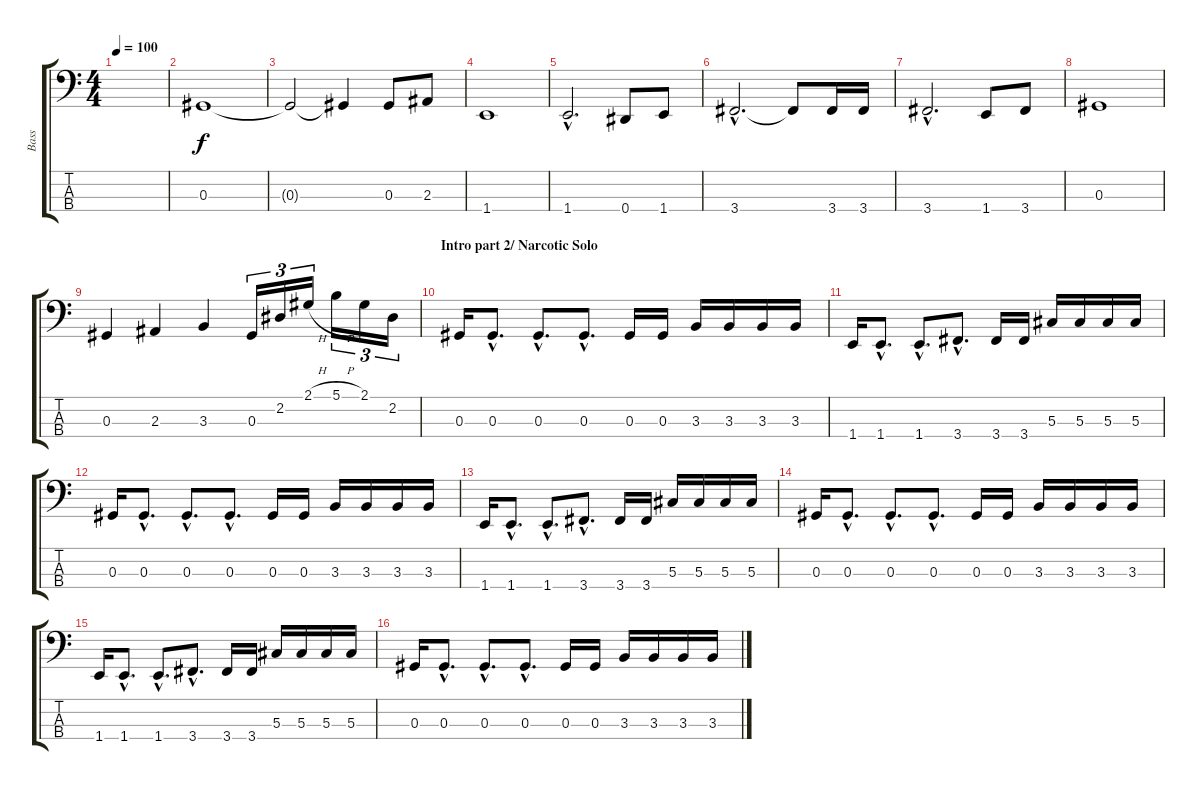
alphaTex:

\track ("Bass" "Bass") {instrument electricbassfinger}
\staff {score tabs}
\tuning (Gb2 Db2 Ab1 Eb1) {hide}
\ts (4 4)
\tempo 100
\clef f4
\ks c
|
0.3.1 |
0.3{t}.2 0.3{t}.4 0.3.8 2.3.8 |
1.4.1 |
1.4{hac}.2{d} 0.4.8 1.4.8 |
3.4{hac}.2{d} 3.4{t}.8 3.4.16 3.4.16 |
3.4{hac}.2{d} 1.4.8 3.4.8 |
0.3.1 |
0.3.4 2.3.4 3.3.4 0.3.16{tu (3 2)} 2.2.16{tu (3 2)} 2.1{h}.16{tu (3 2)} 5.1{h}.16{tu (3 2)} 2.1.16{tu (3 2)} 2.2.16{tu (3 2)} |
\section ("" "Intro part 2/ Narcotic Solo")
0.3.16 0.3{hac}.8{d} 0.3{hac}.8{d} 0.3{hac}.8{d} 0.3.16 0.3.16 3.3.16 3.3.16 3.3.16 3.3.16 |
1.4.16 1.4{hac}.8{d} 1.4{hac}.8{d} 3.4{hac}.8{d} 3.4.16 3.4.16 5.3.16 5.3.16 5.3.16 5.3.16 |
0.3.16 0.3{hac}.8{d} 0.3{hac}.8{d} 0.3{hac}.8{d} 0.3.16 0.3.16 3.3.16 3.3.16 3.3.16 3.3.16 |
1.4.16 1.4{hac}.8{d} 1.4{hac}.8{d} 3.4{hac}.8{d} 3.4.16 3.4.16 5.3.16 5.3.16 5.3.16 5.3.16 |
0.3.16 0.3{hac}.8{d} 0.3{hac}.8{d} 0.3{hac}.8{d} 0.3.16 0.3.16 3.3.16 3.3.16 3.3.16 3.3.16 |
1.4.16 1.4{hac}.8{d} 1.4{hac}.8{d} 3.4{hac}.8{d} 3.4.16 3.4.16 5.3.16 5.3.16 5.3.16 5.3.16 |
0.3.16 0.3{hac}.8{d} 0.3{hac}.8{d} 0.3{hac}.8{d} 0.3.16 0.3.16 3.3.16 3.3.16 3.3.16 3.3.16
